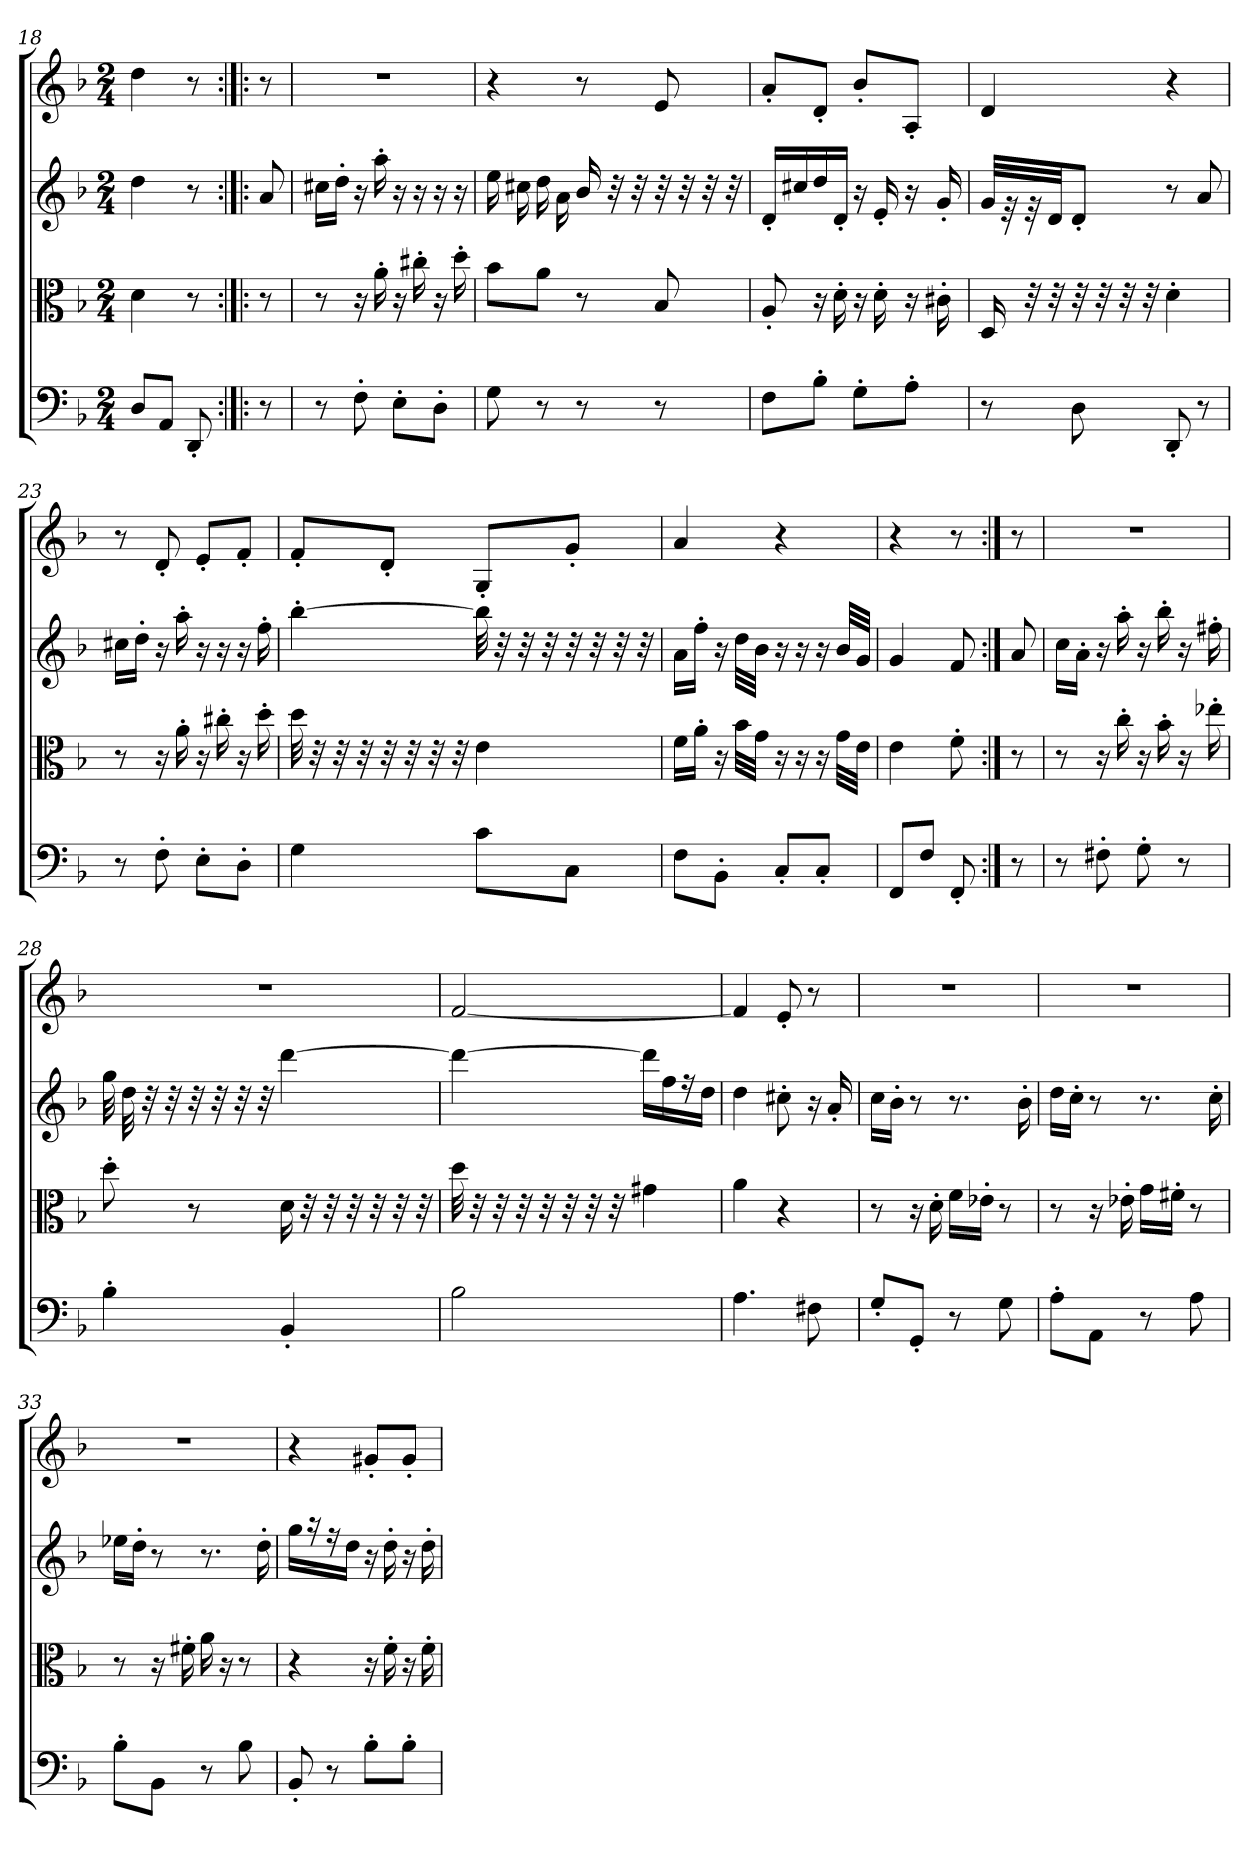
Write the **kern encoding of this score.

**kern	**kern	**kern	**kern
*part4	*part3	*part2	*part1
*staff4	*staff3	*staff2	*staff1
*clefF4	*clefC3	*clefG2	*clefG2
*k[b-]	*k[b-]	*k[b-]	*k[b-]
*d:	*d:	*d:	*d:
*M2/4	*M2/4	*M2/4	*M2/4
=18	=18	=18	=18
8D/L	4d\	4dd\	4dd\
8AA/J	.	.	.
8DD'/	8r	8r	8r
=:|!|:	=:|!|:	=:|!|:	=:|!|:
8r	8r	8a/	8r
=19	=19	=19	=19
8r	8r	16cc#X\LL	2r
.	.	16dd'\JJ	.
8F'\	16r	16r	.
.	16a'\	16aa'\	.
8E'\L	16r	16r	.
.	16cc#X'\	16r	.
8D'\J	16r	16r	.
.	16dd'\	16r	.
=20	=20	=20	=20
8G\	8b-\L	16ee\	4r
.	.	16cc#X\	.
8r	8a\J	16dd\	.
.	.	16a\	.
8r	8r	16b-/	8r
.	.	32r	.
.	.	32r	.
8r	8B-/	32r	8e/
.	.	32r	.
.	.	32r	.
.	.	32r	.
=21	=21	=21	=21
8F\L	8A'/	16d'/LL	8a'/L
.	.	16cc#X/	.
8B-'\J	16r	16dd/	8d'/J
.	16d'\	16d'/JJ	.
8G'\L	16r	16r	8b-'/L
.	16d'\	16e'/	.
8A'\J	16r	16r	8A'/J
.	16c#X'\	16g'/	.
=22	=22	=22	=22
8r	16D/	32g/LLL	4d/
.	.	32r	.
.	32r	32r	.
.	32r	32d/JJ	.
8D\	32r	8d'/J	.
.	32r	.	.
.	32r	.	.
.	32r	.	.
8DD'/	4d'\	8r	4r
8r	.	8a/	.
=23	=23	=23	=23
8r	8r	16cc#X\LL	8r
.	.	16dd'\JJ	.
8F'\	16r	16r	8d'/
.	16a'\	16aa'\	.
8E'\L	16r	16r	8e'/L
.	16cc#X'\	16r	.
8D'\J	16r	16r	8f'/J
.	16dd'\	16ff'\	.
=24	=24	=24	=24
4G\	32dd\	[4bb-'\	8f'/L
.	32r	.	.
.	32r	.	.
.	32r	.	.
.	32r	.	8d'/J
.	32r	.	.
.	32r	.	.
.	32r	.	.
8c\L	4e\	32bb-\]	8G'/L
.	.	32r	.
.	.	32r	.
.	.	32r	.
8C\J	.	32r	8g'/J
.	.	32r	.
.	.	32r	.
.	.	32r	.
=25	=25	=25	=25
8F\L	16f\LL	16a\LL	4a/
.	16a'\JJ	16ff'\JJ	.
8BB-'\J	16r	16r	.
.	32b-\LLL	32dd\LLL	.
.	32g\JJJ	32b-\JJJ	.
8C'/L	16r	16r	4r
.	16r	16r	.
8C'/J	16r	16r	.
.	32g\LLL	32b-/LLL	.
.	32e\JJJ	32g/JJJ	.
=26	=26	=26	=26
8FF/L	4e\	4g/	4r
8F/J	.	.	.
8FF'/	8f'\	8f/	8r
=:|!	=:|!	=:|!	=:|!
8r	8r	8a/	8r
=27	=27	=27	=27
8r	8r	16cc\LL	2r
.	.	16a'\JJ	.
8F#X'\	16r	16r	.
.	16cc'\	16aa'\	.
8G'\	16r	16r	.
.	16b-'\	16bb-'\	.
8r	16r	16r	.
.	16ee-X'\	16ff#X'\	.
=28	=28	=28	=28
4B-'\	8dd'\	32gg\	2r
.	.	32dd\	.
.	.	32r	.
.	.	32r	.
.	8r	32r	.
.	.	32r	.
.	.	32r	.
.	.	32r	.
4BB-'/	16d\	[4ddd\	.
.	32r	.	.
.	32r	.	.
.	32r	.	.
.	32r	.	.
.	32r	.	.
.	32r	.	.
=29	=29	=29	=29
2B-\	32dd\	4ddd\_	[2f/
.	32r	.	.
.	32r	.	.
.	32r	.	.
.	32r	.	.
.	32r	.	.
.	32r	.	.
.	32r	.	.
.	4g#X\	16ddd\LL]	.
.	.	16ff\	.
.	.	16r	.
.	.	16dd\JJ	.
=30	=30	=30	=30
4.A\	4a\	4dd\	4f/]
.	4r	8cc#X'\	8e'/
8F#X\	.	16r	8r
.	.	16a'/	.
=31	=31	=31	=31
8G'/L	8r	16cc\LL	2r
.	.	16b-'\JJ	.
8GG'/J	16r	8r	.
.	16d'\	.	.
8r	16f\LL	8.r	.
.	16e-X'\JJ	.	.
8G\	8r	.	.
.	.	16b-'\	.
=32	=32	=32	=32
8A'\L	8r	16dd\LL	2r
.	.	16cc'\JJ	.
8AA\J	16r	8r	.
.	16e-X'\	.	.
8r	16g\LL	8.r	.
.	16f#X'\JJ	.	.
8A\	8r	.	.
.	.	16cc'\	.
=33	=33	=33	=33
8B-'\L	8r	16ee-X\LL	2r
.	.	16dd'\JJ	.
8BB-\J	16r	8r	.
.	16f#X'\	.	.
8r	16a\	8.r	.
.	16r	.	.
8B-\	8r	.	.
.	.	16dd'\	.
=34	=34	=34	=34
8BB-'/	4r	16gg\LL	4r
.	.	16r	.
8r	.	16r	.
.	.	16dd\JJ	.
8B-'\L	16r	16r	8g#X'/L
.	16f'\	16dd'\	.
8B-'\J	16r	16r	8g#'/J
.	16f'\	16dd'\	.
=	=	=	=
*-	*-	*-	*-
